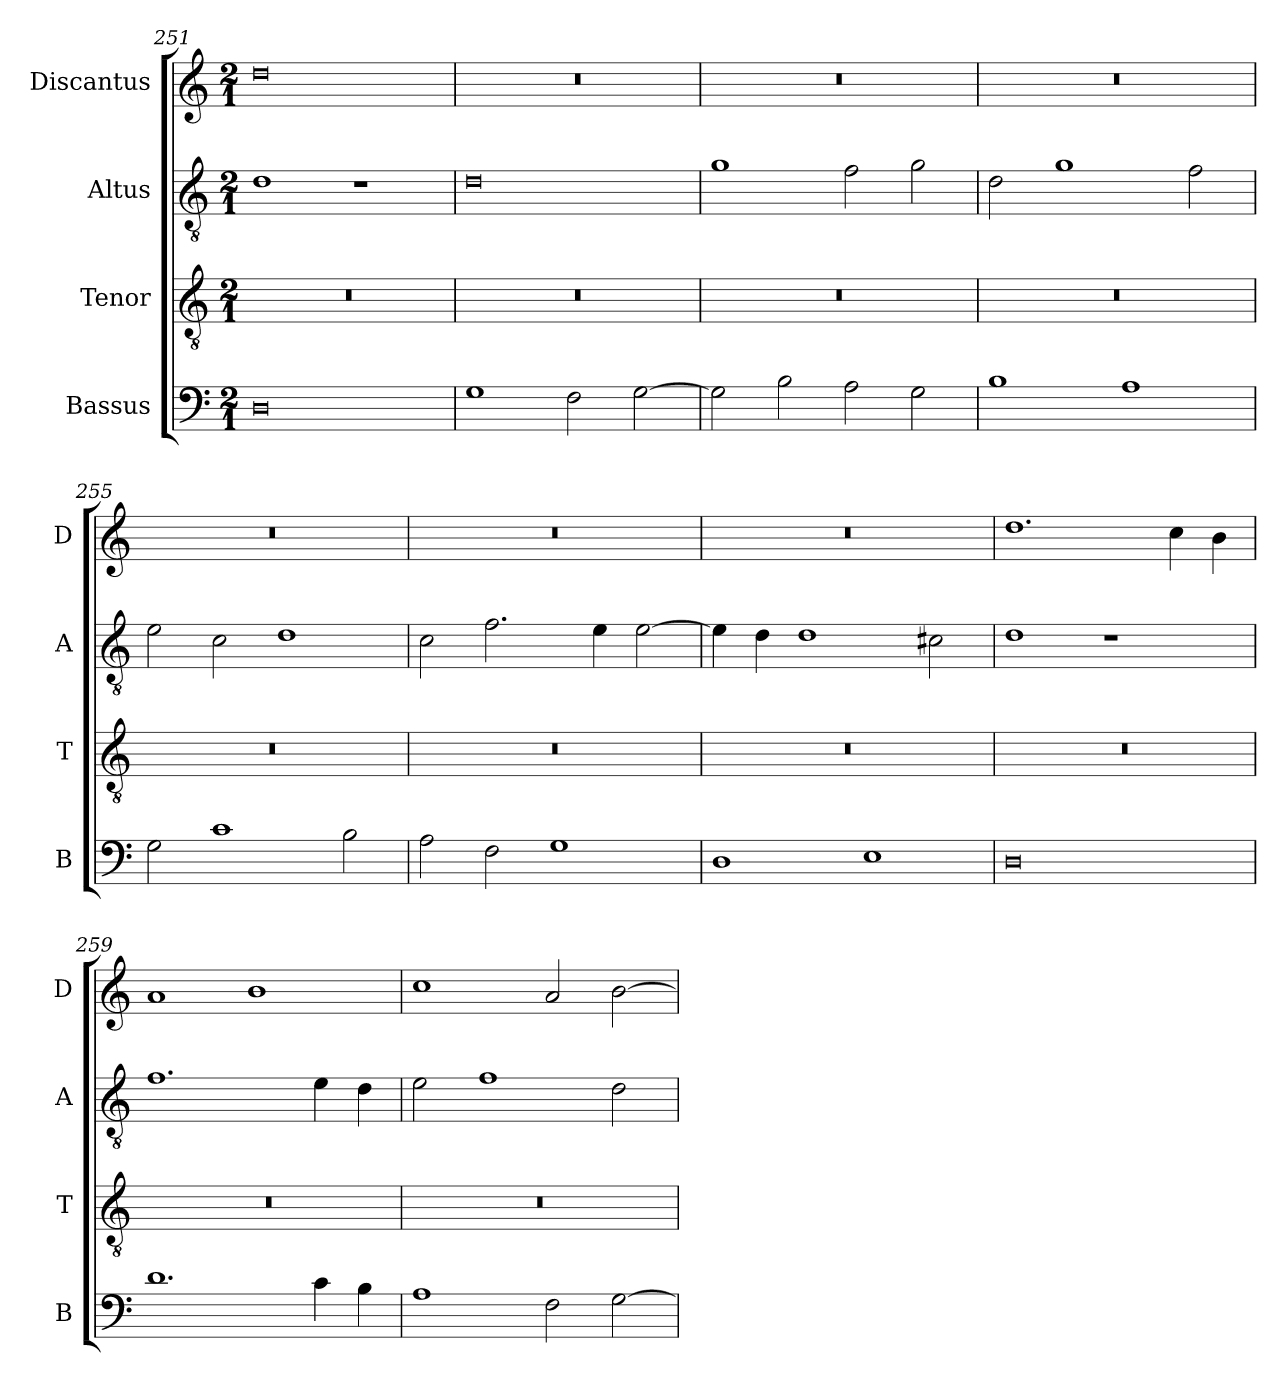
**kern	**kern	**kern	**kern
*part4	*part3	*part2	*part1
*staff4	*staff3	*staff2	*staff1
*I"Bassus	*I"Tenor	*I"Altus	*I"Discantus
*I'B	*I'T	*I'A	*I'D
*clefF4	*clefGv2	*clefGv2	*clefG2
*k[]	*k[]	*k[]	*k[]
*M2/1	*M2/1	*M2/1	*M2/1
=251	=251	=251	=251
0D	0r	1d	0dd
.	.	1r	.
=252	=252	=252	=252
1G	0r	0d	0r
2F\	.	.	.
[2G\	.	.	.
=253	=253	=253	=253
2G\]	0r	1g	0r
2B\	.	.	.
2A\	.	2f\	.
2G\	.	2g\	.
=254	=254	=254	=254
1B	0r	2d\	0r
.	.	1g	.
1A	.	.	.
.	.	2f\	.
=255	=255	=255	=255
2G\	0r	2e\	0r
1c	.	2c\	.
.	.	1d	.
2B\	.	.	.
=256	=256	=256	=256
2A\	0r	2c\	0r
2F\	.	2.f\	.
1G	.	.	.
.	.	4e\	.
.	.	[2e\	.
=257	=257	=257	=257
1D	0r	4e\]	0r
.	.	4d\	.
.	.	1d	.
1E	.	.	.
.	.	2c#X\	.
=258	=258	=258	=258
0D	0r	1d	1.dd
.	.	1r	.
.	.	.	4cc\
.	.	.	4b\
=259	=259	=259	=259
1.d	0r	1.f	1a
.	.	.	1b
4c\	.	4e\	.
4B\	.	4d\	.
=260	=260	=260	=260
1A	0r	2e\	1cc
.	.	1f	.
2F\	.	.	2a/
[2G\	.	2d\	[2b\
=	=	=	=
*-	*-	*-	*-
